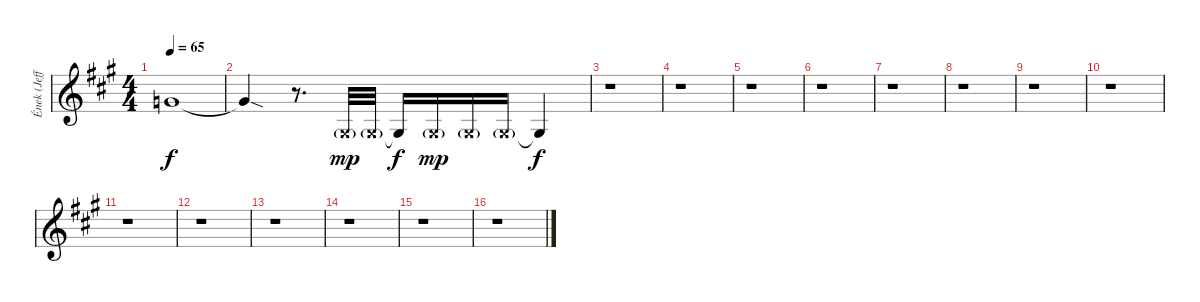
\track ("Ének (Jeff Scott Soto)" "Ének (Jeff") {instrument tenorsax}
\staff {score}
\tuning (E4 B3 G3 D3 A2 E2) {hide}
\ts (4 4)
\tempo 65
\clef g2
\ks a
3.1.1{dy f} |
3.1{sod t}.4 r.8{d} 1.3{g x}.32{dy mp} 1.3{g x}.32 1.3{t}.16{dy f} 1.3{g x}.16{dy mp} 1.3{g x}.16 1.3{g x}.16 1.3{t}.4{dy f} |
r.1 |
r.1 |
r.1 |
r.1 |
r.1 |
r.1 |
r.1 |
r.1 |
r.1 |
r.1 |
r.1 |
r.1 |
r.1 |
r.1
